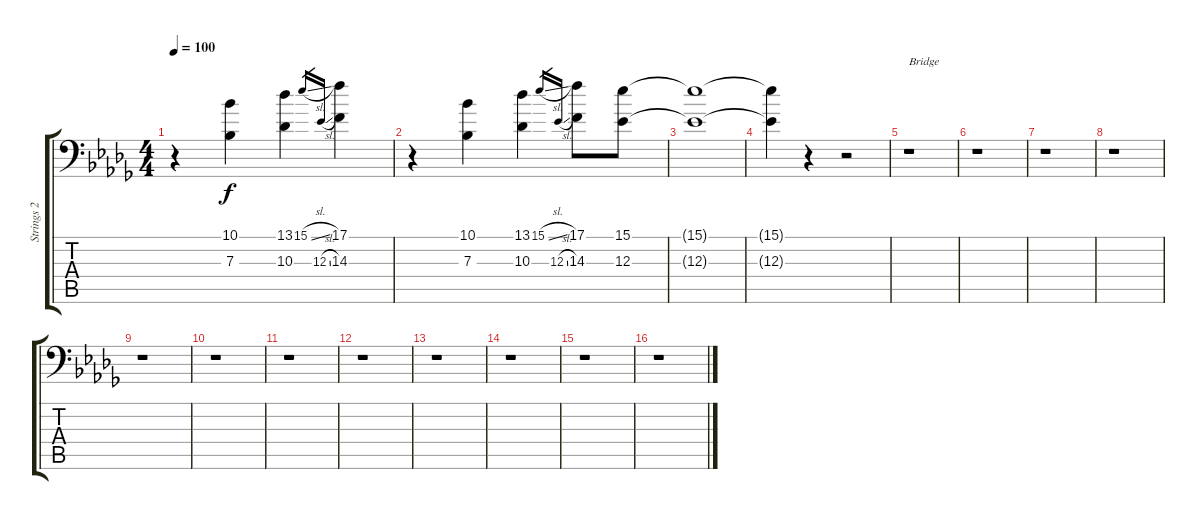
\track ("Strings 2" "Strings 2") {instrument stringensemble1}
\staff {score tabs}
\tuning (C4 G3 Eb3 Bb2 F2 Bb1) {hide}
\ts (4 4)
\tempo 100
\clef f4
\ks db
r.4{dy f} (10.1 7.3).4 (13.1 10.3).4 15.1{sl}.16{gr} 12.3{sl}.16{gr} (17.1 14.3).4 |
r.4 (10.1 7.3).4 (13.1 10.3).4 15.1{sl}.16{gr} 12.3{sl}.16{gr} (17.1 14.3).8 (15.1 12.3).8 |
(15.1{t} 12.3{t}).1 |
(15.1{t} 12.3{t}).4 r.4 r.2 |
r.1{txt "Bridge"} |
r.1 |
r.1 |
r.1 |
r.1 |
r.1 |
r.1 |
r.1 |
r.1 |
r.1 |
r.1 |
r.1
